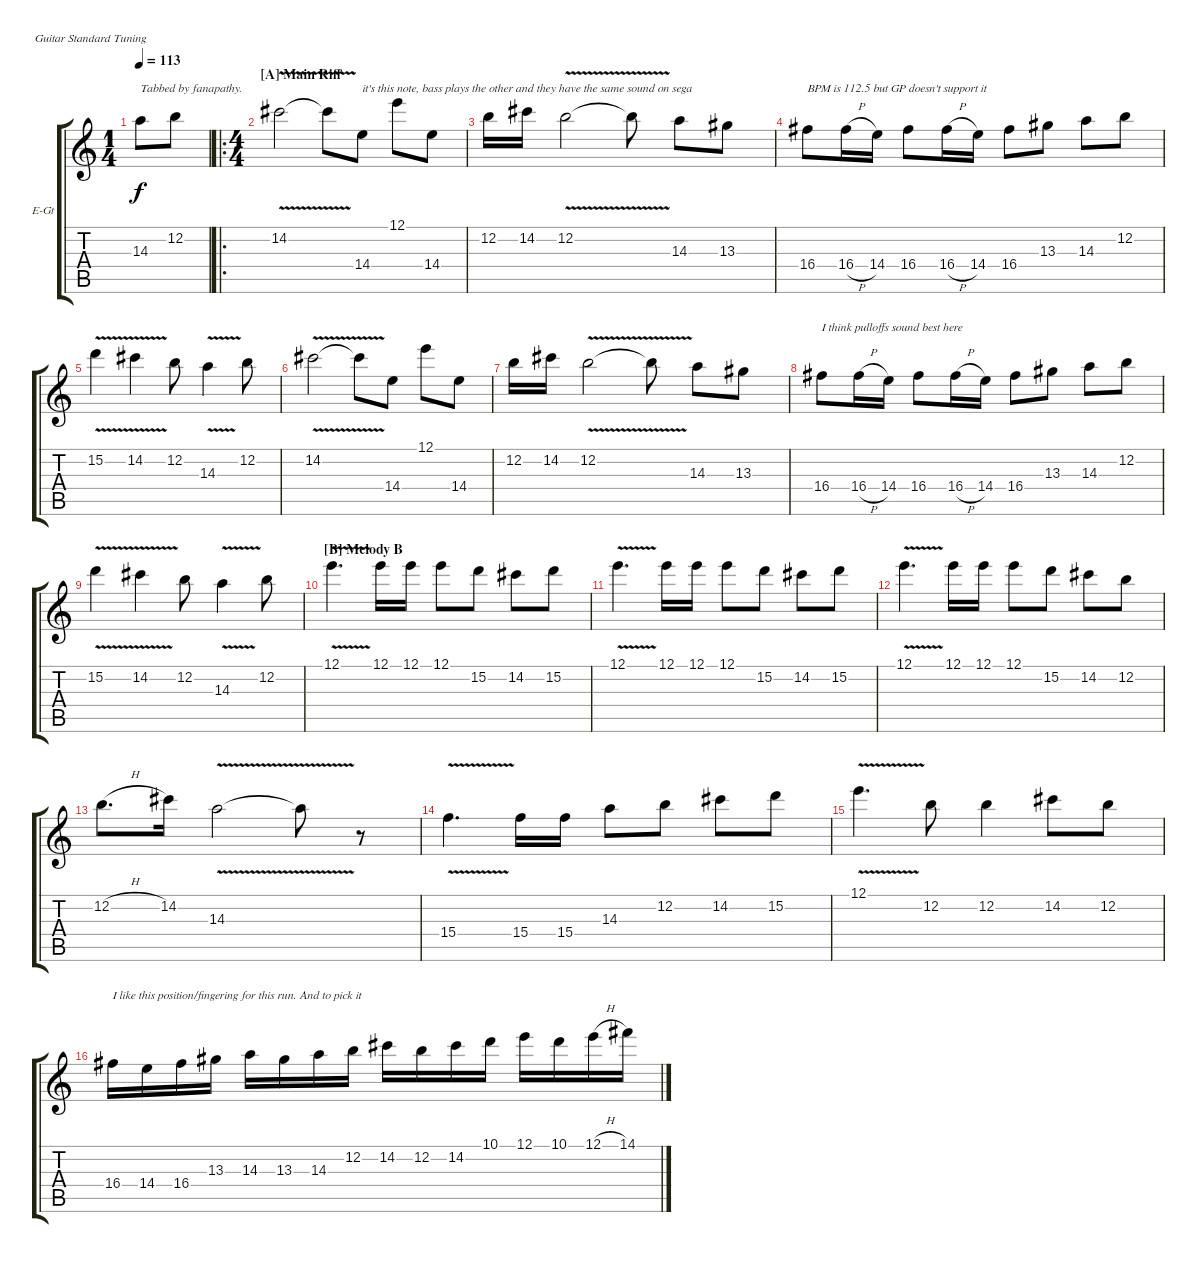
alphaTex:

\defaultSystemsLayout 4
\bracketExtendMode groupsimilarinstruments
\firstSystemTrackNameOrientation horizontal
\otherSystemsTrackNameOrientation horizontal
\track ("Lead" "E-Gt") {instrument distortionguitar}
\staff {score tabs}
\tuning (E4 B3 G3 D3 A2 E2)
\ts (1 4)
\tempo 113
\clef g2
\ks c
14.3.8{txt "Tabbed by fanapathy. " dy f instrument distortionguitar} 12.2.8 |
\ro
\ts (4 4)
\section ("A" "Main Riff")
14.2{v}.2 14.2{t}.8 14.4.8{txt "it's this note, bass plays the other and they have the same sound on sega"} 12.1.8 14.4.8 |
12.2.16 14.2.16 12.2{v}.2 12.2{v t}.8 14.3.8 13.3.8 |
\scale
0.585687 16.4.8{txt "BPM is 112.5 but GP doesn't support it"} 16.4{h}.16 14.4.16 16.4.8 16.4{h}.16 14.4.16 16.4.8 13.3.8 14.3.8 12.2.8 |
\scale
0.41404 15.2{v}.4 14.2{v}.4 12.2.8 14.3{v}.4 12.2.8 |
14.2{v}.2 14.2{t}.8 14.4.8 12.1.8 14.4.8 |
12.2.16 14.2.16 12.2{v}.2 12.2{v t}.8 14.3.8 13.3.8 |
16.4.8{txt "I think pulloffs sound best here"} 16.4{h}.16 14.4.16 16.4.8 16.4{h}.16 14.4.16 16.4.8 13.3.8 14.3.8 12.2.8 |
15.2{v}.4 14.2{v}.4 12.2.8 14.3{v}.4 12.2.8 |
\section ("B" "Melody B")
12.1{v}.4{d} 12.1.16 12.1.16 12.1.8 15.2.8 14.2.8 15.2.8 |
12.1{v}.4{d} 12.1.16 12.1.16 12.1.8 15.2.8 14.2.8 15.2.8 |
12.1{v}.4{d} 12.1.16 12.1.16 12.1.8 15.2.8 14.2.8 12.2.8 |
12.2{h}.8{d} 14.2.16 14.3{v}.2 14.3{v t}.8 r.8 |
15.4{v}.4{d} 15.4.16 15.4.16 14.3.8 12.2.8 14.2.8 15.2.8 |
12.1{v}.4{d} 12.2.8 12.2.4 14.2.8 12.2.8 |
16.4.16{txt "I like this position/fingering for this run. And to pick it"} 14.4.16 16.4.16 13.3.16 14.3.16 13.3.16 14.3.16 12.2.16 14.2.16 12.2.16 14.2.16 10.1.16 12.1.16 10.1.16 12.1{h}.16 14.1.16
